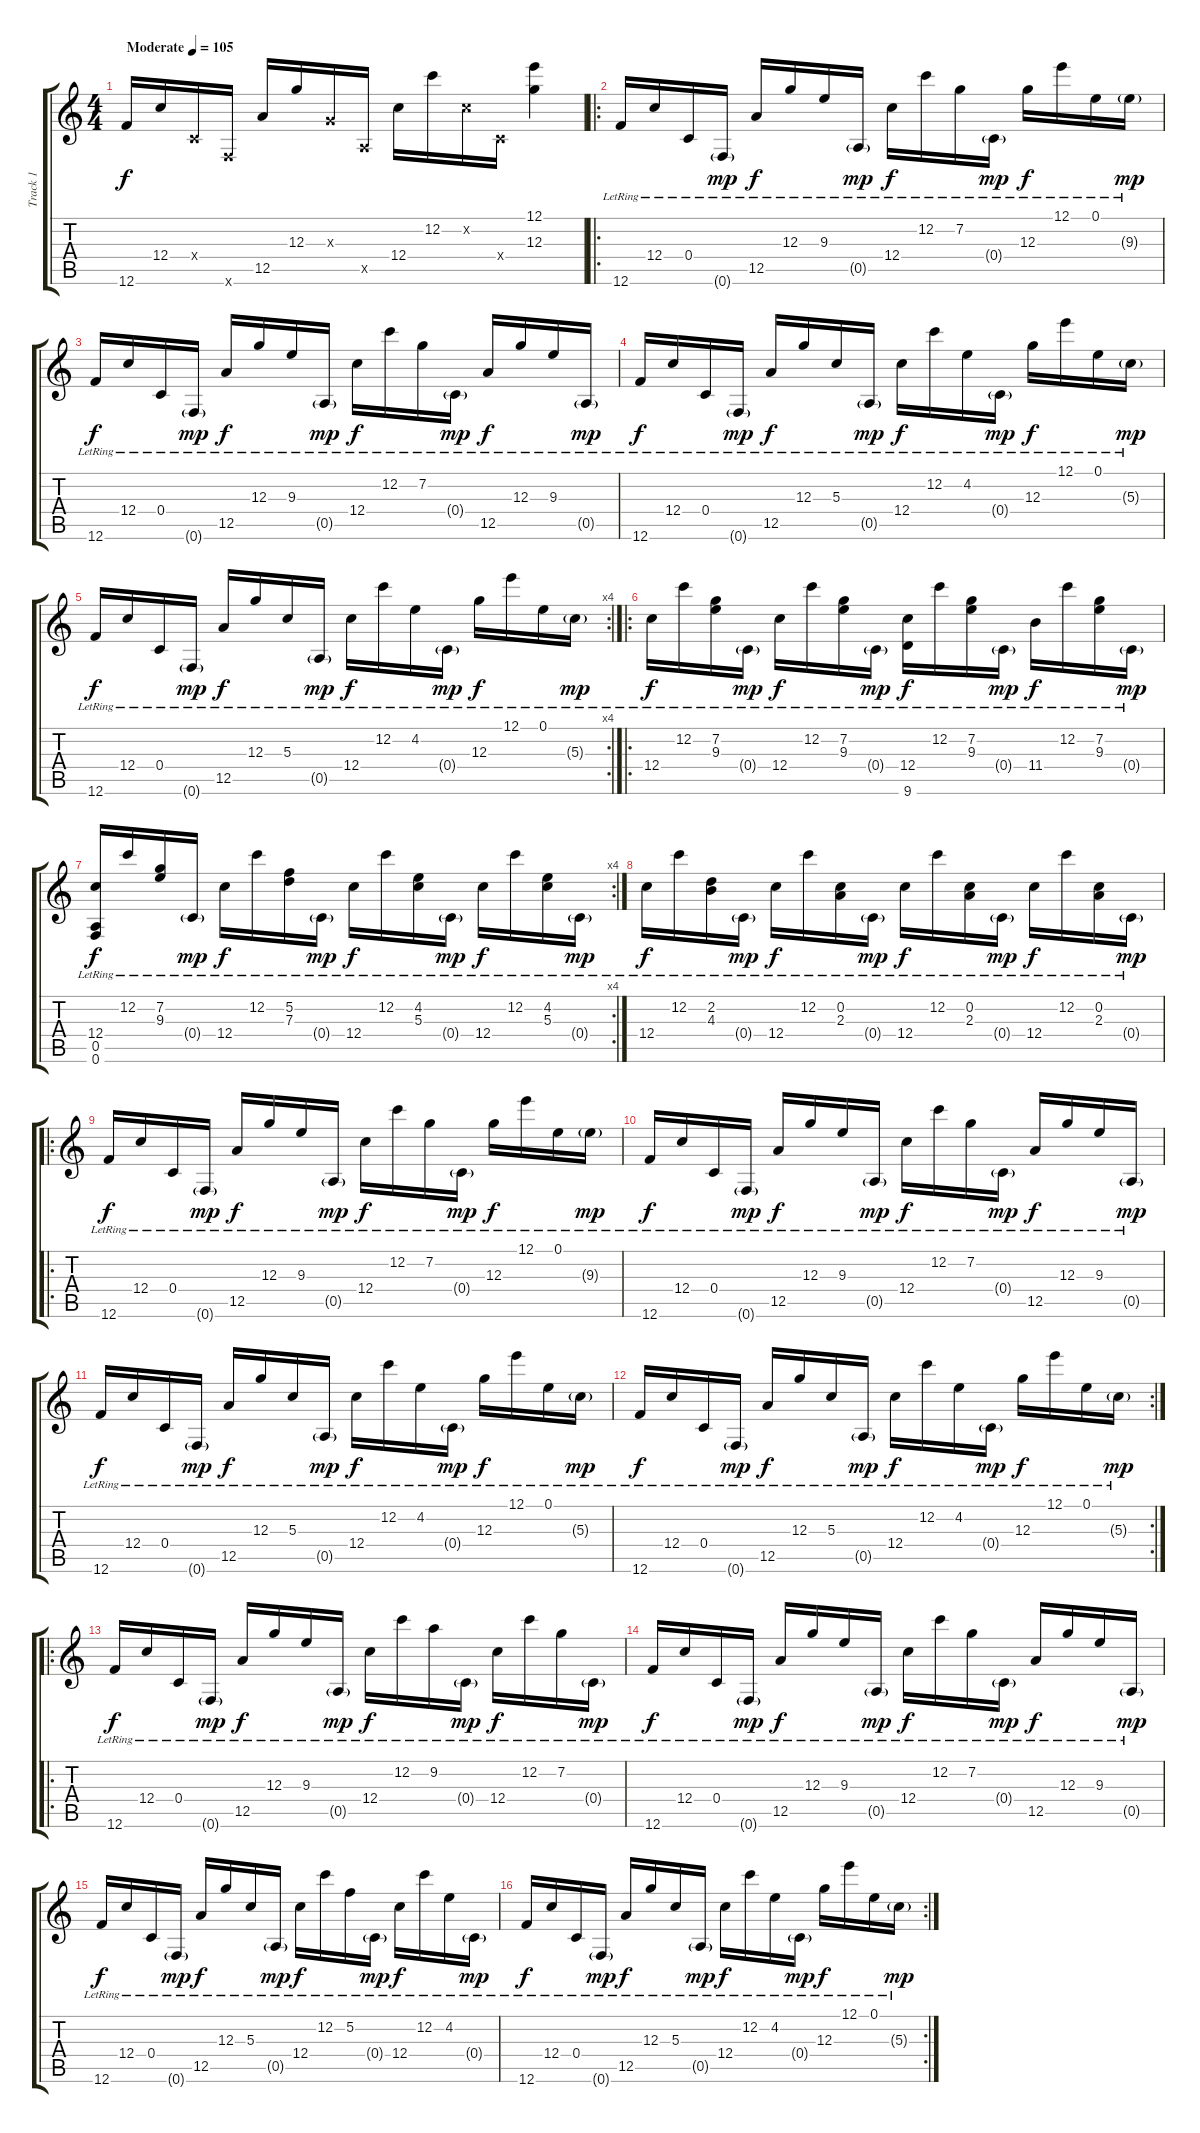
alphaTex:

\track ("Track 1" "Track 1") {instrument electricguitarclean}
\staff {score tabs}
\tuning (E4 C4 G3 C3 A2 F2) {hide}
\ts (4 4)
\tempo (105 "Moderate")
\clef g2
\ks c
12.6.16{dy f instrument electricguitarclean} 12.4.16 0.4{x}.16 0.6{x}.16 12.5.16 12.3.16 0.3{x}.16 0.5{x}.16 12.4.16 12.2.16 0.2{x}.16 0.4{x}.16 (12.1 12.3).4 |
\ro
12.6{lr}.16 12.4{lr}.16 0.4{lr}.16 0.6{g lr}.16{dy mp} 12.5{lr}.16{dy f} 12.3{lr}.16 9.3{lr}.16 0.5{g lr}.16{dy mp} 12.4{lr}.16{dy f} 12.2{lr}.16 7.2{lr}.16 0.4{g lr}.16{dy mp} 12.3{lr}.16{dy f} 12.1{lr}.16 0.1{lr}.16 9.3{g lr}.16{dy mp} |
12.6{lr}.16{dy f} 12.4{lr}.16 0.4{lr}.16 0.6{g lr}.16{dy mp} 12.5{lr}.16{dy f} 12.3{lr}.16 9.3{lr}.16 0.5{g lr}.16{dy mp} 12.4{lr}.16{dy f} 12.2{lr}.16 7.2{lr}.16 0.4{g lr}.16{dy mp} 12.5{lr}.16{dy f} 12.3{lr}.16 9.3{lr}.16 0.5{g lr}.16{dy mp} |
12.6{lr}.16{dy f} 12.4{lr}.16 0.4{lr}.16 0.6{g lr}.16{dy mp} 12.5{lr}.16{dy f} 12.3{lr}.16 5.3{lr}.16 0.5{g lr}.16{dy mp} 12.4{lr}.16{dy f} 12.2{lr}.16 4.2{lr}.16 0.4{g lr}.16{dy mp} 12.3{lr}.16{dy f} 12.1{lr}.16 0.1{lr}.16 5.3{g lr}.16{dy mp} |
\rc 4
12.6{lr}.16{dy f} 12.4{lr}.16 0.4{lr}.16 0.6{g lr}.16{dy mp} 12.5{lr}.16{dy f} 12.3{lr}.16 5.3{lr}.16 0.5{g lr}.16{dy mp} 12.4{lr}.16{dy f} 12.2{lr}.16 4.2{lr}.16 0.4{g lr}.16{dy mp} 12.3{lr}.16{dy f} 12.1{lr}.16 0.1{lr}.16 5.3{g lr}.16{dy mp} |
\ro
12.4{lr}.16{dy f} 12.2{lr}.16 (7.2{lr} 9.3{lr}).16 0.4{g lr}.16{dy mp} 12.4{lr}.16{dy f} 12.2{lr}.16 (7.2{lr} 9.3{lr}).16 0.4{g lr}.16{dy mp} (12.4{lr} 9.6{lr}).16{dy f} 12.2{lr}.16 (7.2{lr} 9.3{lr}).16 0.4{g lr}.16{dy mp} 11.4{lr}.16{dy f} 12.2{lr}.16 (7.2{lr} 9.3{lr}).16 0.4{g lr}.16{dy mp} |
\rc 4
(12.4{lr} 0.5{lr} 0.6{lr}).16{dy f} 12.2{lr}.16 (7.2{lr} 9.3{lr}).16 0.4{g lr}.16{dy mp} 12.4{lr}.16{dy f} 12.2{lr}.16 (5.2{lr} 7.3{lr}).16 0.4{g lr}.16{dy mp} 12.4{lr}.16{dy f} 12.2{lr}.16 (4.2{lr} 5.3{lr}).16 0.4{g lr}.16{dy mp} 12.4{lr}.16{dy f} 12.2{lr}.16 (4.2{lr} 5.3{lr}).16 0.4{g lr}.16{dy mp} |
12.4{lr}.16{dy f} 12.2{lr}.16 (2.2{lr} 4.3{lr}).16 0.4{g lr}.16{dy mp} 12.4{lr}.16{dy f} 12.2{lr}.16 (0.2{lr} 2.3{lr}).16 0.4{g lr}.16{dy mp} 12.4{lr}.16{dy f} 12.2{lr}.16 (0.2{lr} 2.3{lr}).16 0.4{g lr}.16{dy mp} 12.4{lr}.16{dy f} 12.2{lr}.16 (0.2{lr} 2.3{lr}).16 0.4{g lr}.16{dy mp} |
\ro
12.6{lr}.16{dy f} 12.4{lr}.16 0.4{lr}.16 0.6{g lr}.16{dy mp} 12.5{lr}.16{dy f} 12.3{lr}.16 9.3{lr}.16 0.5{g lr}.16{dy mp} 12.4{lr}.16{dy f} 12.2{lr}.16 7.2{lr}.16 0.4{g lr}.16{dy mp} 12.3{lr}.16{dy f} 12.1{lr}.16 0.1{lr}.16 9.3{g lr}.16{dy mp} |
12.6{lr}.16{dy f} 12.4{lr}.16 0.4{lr}.16 0.6{g lr}.16{dy mp} 12.5{lr}.16{dy f} 12.3{lr}.16 9.3{lr}.16 0.5{g lr}.16{dy mp} 12.4{lr}.16{dy f} 12.2{lr}.16 7.2{lr}.16 0.4{g lr}.16{dy mp} 12.5{lr}.16{dy f} 12.3{lr}.16 9.3{lr}.16 0.5{g lr}.16{dy mp} |
12.6{lr}.16{dy f} 12.4{lr}.16 0.4{lr}.16 0.6{g lr}.16{dy mp} 12.5{lr}.16{dy f} 12.3{lr}.16 5.3{lr}.16 0.5{g lr}.16{dy mp} 12.4{lr}.16{dy f} 12.2{lr}.16 4.2{lr}.16 0.4{g lr}.16{dy mp} 12.3{lr}.16{dy f} 12.1{lr}.16 0.1{lr}.16 5.3{g lr}.16{dy mp} |
\rc 2
12.6{lr}.16{dy f} 12.4{lr}.16 0.4{lr}.16 0.6{g lr}.16{dy mp} 12.5{lr}.16{dy f} 12.3{lr}.16 5.3{lr}.16 0.5{g lr}.16{dy mp} 12.4{lr}.16{dy f} 12.2{lr}.16 4.2{lr}.16 0.4{g lr}.16{dy mp} 12.3{lr}.16{dy f} 12.1{lr}.16 0.1{lr}.16 5.3{g lr}.16{dy mp} |
\ro
12.6{lr}.16{dy f} 12.4{lr}.16 0.4{lr}.16 0.6{g lr}.16{dy mp} 12.5{lr}.16{dy f} 12.3{lr}.16 9.3{lr}.16 0.5{g lr}.16{dy mp} 12.4{lr}.16{dy f} 12.2{lr}.16 9.2{lr}.16 0.4{g lr}.16{dy mp} 12.4{lr}.16{dy f} 12.2{lr}.16 7.2{lr}.16 0.4{g lr}.16{dy mp} |
12.6{lr}.16{dy f} 12.4{lr}.16 0.4{lr}.16 0.6{g lr}.16{dy mp} 12.5{lr}.16{dy f} 12.3{lr}.16 9.3{lr}.16 0.5{g lr}.16{dy mp} 12.4{lr}.16{dy f} 12.2{lr}.16 7.2{lr}.16 0.4{g lr}.16{dy mp} 12.5{lr}.16{dy f} 12.3{lr}.16 9.3{lr}.16 0.5{g lr}.16{dy mp} |
12.6{lr}.16{dy f} 12.4{lr}.16 0.4{lr}.16 0.6{g lr}.16{dy mp} 12.5{lr}.16{dy f} 12.3{lr}.16 5.3{lr}.16 0.5{g lr}.16{dy mp} 12.4{lr}.16{dy f} 12.2{lr}.16 5.2{lr}.16 0.4{g lr}.16{dy mp} 12.4{lr}.16{dy f} 12.2{lr}.16 4.2{lr}.16 0.4{g lr}.16{dy mp} |
\rc 2
12.6{lr}.16{dy f} 12.4{lr}.16 0.4{lr}.16 0.6{g lr}.16{dy mp} 12.5{lr}.16{dy f} 12.3{lr}.16 5.3{lr}.16 0.5{g lr}.16{dy mp} 12.4{lr}.16{dy f} 12.2{lr}.16 4.2{lr}.16 0.4{g lr}.16{dy mp} 12.3{lr}.16{dy f} 12.1{lr}.16 0.1{lr}.16 5.3{g lr}.16{dy mp}
